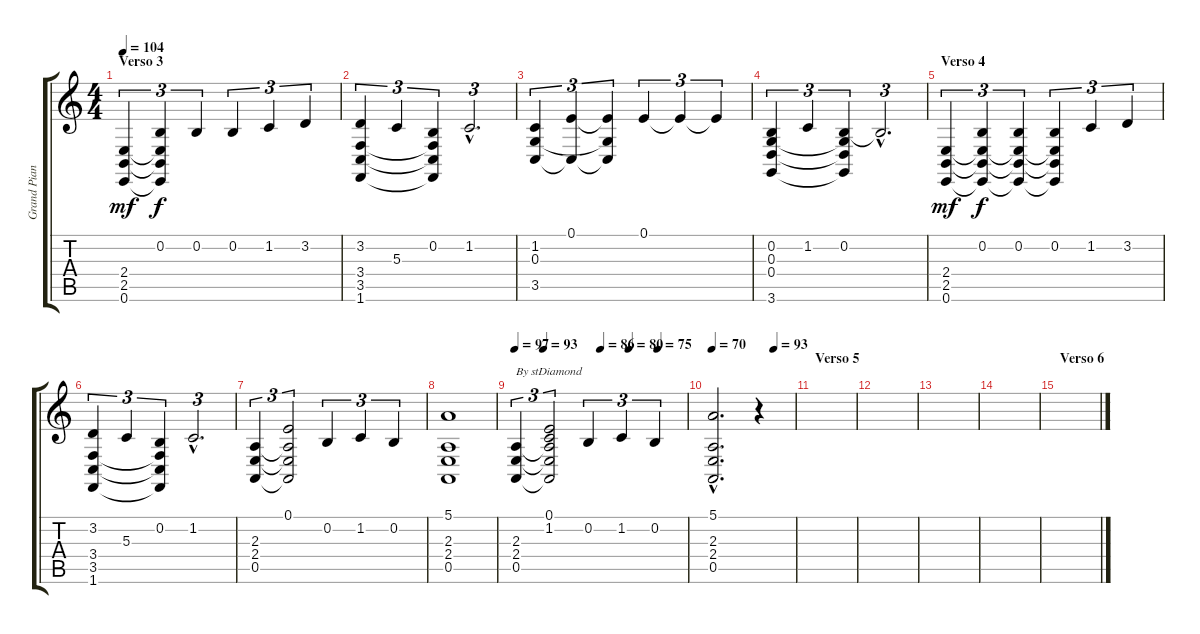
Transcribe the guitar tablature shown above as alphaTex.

\track ("Grand Piano" "Grand Pian") {instrument acousticgrandpiano}
\staff {score tabs}
\tuning (E4 B3 G3 D3 A2 E2) {hide}
\ts (4 4)
\section ("" "Verso 3")
\tempo 104
\clef g2
\ks c
(2.4 2.5 0.6).4{tu (3 2) dy mf} (0.2 2.4{t} 2.5{t} 0.6{t}).4{tu (3 2) dy f} 0.2.4{tu (3 2)} 0.2.4{tu (3 2)} 1.2.4{tu (3 2)} 3.2.4{tu (3 2)} |
(3.2 3.4 3.5 1.6).4{tu (3 2)} 5.3.4{tu (3 2)} (0.2 3.4{t} 3.5{t} 1.6{t}).4{tu (3 2)} 1.2{hac}.2{d tu (3 2)} |
(1.2 0.3 3.5).4{tu (3 2)} (0.1 3.5{t}).4{tu (3 2)} (0.1{t} 0.3{t} 3.5{t}).4{tu (3 2)} 0.1.4{tu (3 2)} 0.1{t}.4{tu (3 2)} 0.1{t}.4{tu (3 2)} |
(0.2 0.3 0.4 3.6).4{tu (3 2)} 1.2.4{tu (3 2)} (0.2 0.3{t} 0.4{t} 3.6{t}).4{tu (3 2)} 0.2{hac t}.2{d tu (3 2)} |
\section ("" "Verso 4")
(2.4 2.5 0.6).4{tu (3 2) dy mf} (0.2 2.4{t} 2.5{t} 0.6{t}).4{tu (3 2) dy f} (0.2 2.4{t} 2.5{t} 0.6{t}).4{tu (3 2)} (0.2 2.4{t} 2.5{t} 0.6{t}).4{tu (3 2)} 1.2.4{tu (3 2)} 3.2.4{tu (3 2)} |
(3.2 3.4 3.5 1.6).4{tu (3 2)} 5.3.4{tu (3 2)} (0.2 3.4{t} 3.5{t} 1.6{t}).4{tu (3 2)} 1.2{hac}.2{d tu (3 2)} |
(2.3 2.4 0.5).4{tu (3 2)} (0.1 2.3{t} 2.4{t} 0.5{t}).2{tu (3 2)} 0.2.4{tu (3 2)} 1.2.4{tu (3 2)} 0.2.4{tu (3 2)} |
(5.1 2.3 2.4 0.5).1 |
\tempo 97
\tempo (93 0.16666666666666666)
\tempo (86 0.5)
\tempo (80 0.6666666666666666)
\tempo (75 0.8333333333333334)
(2.3 2.4 0.5).4{tu (3 2) txt "By stDiamond"} (0.1 1.2 2.3{t} 2.4{t} 0.5{t}).2{tu (3 2)} 0.2.4{tu (3 2)} 1.2.4{tu (3 2)} 0.2.4{tu (3 2)} |
\tempo (93 0.75)
\tempo 70
(5.1{hac} 2.3{hac} 2.4{hac} 0.5{hac}).2{d} r.4 |
\section ("" "Verso 5")
|
|
|
|
\section ("" "Verso 6")
